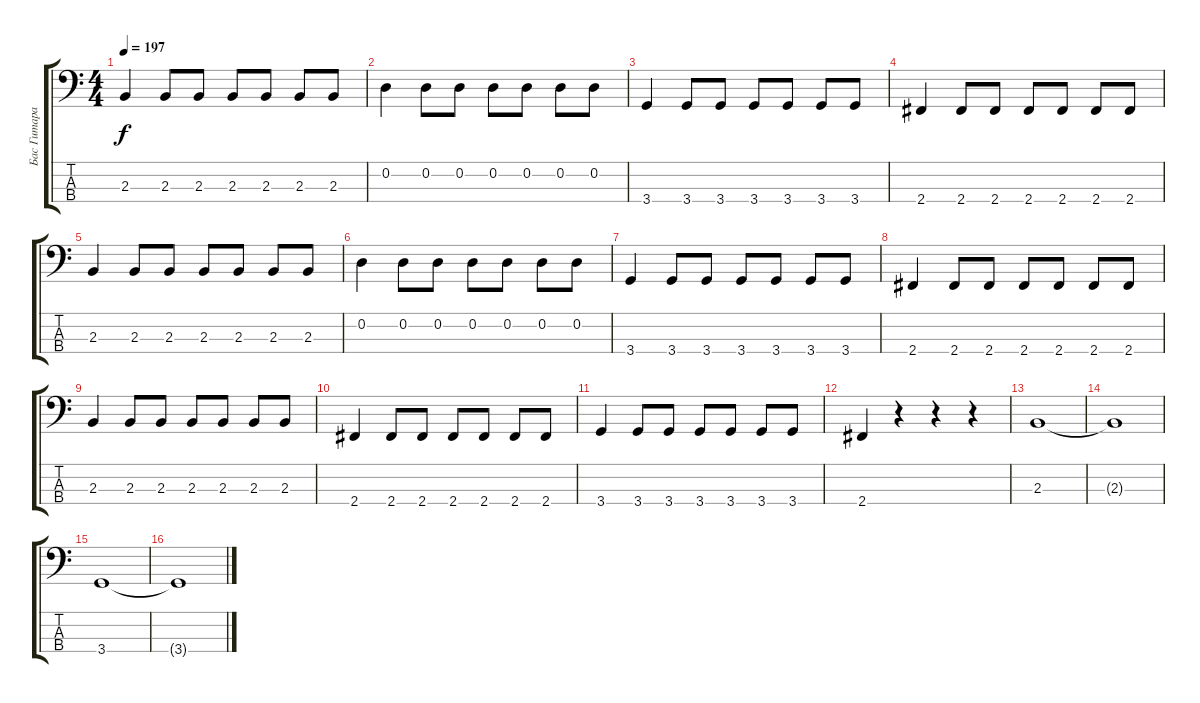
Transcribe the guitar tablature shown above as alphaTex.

\track ("Бас Гитара (Cone)" "Бас Гитара") {instrument electricbassfinger}
\staff {score tabs}
\tuning (G2 D2 A1 E1) {hide}
\ts (4 4)
\tempo 197
\clef f4
\ks c
2.3.4{dy f} 2.3.8 2.3.8 2.3.8 2.3.8 2.3.8 2.3.8 |
0.2.4 0.2.8 0.2.8 0.2.8 0.2.8 0.2.8 0.2.8 |
3.4.4 3.4.8 3.4.8 3.4.8 3.4.8 3.4.8 3.4.8 |
2.4.4 2.4.8 2.4.8 2.4.8 2.4.8 2.4.8 2.4.8 |
2.3.4 2.3.8 2.3.8 2.3.8 2.3.8 2.3.8 2.3.8 |
0.2.4 0.2.8 0.2.8 0.2.8 0.2.8 0.2.8 0.2.8 |
3.4.4 3.4.8 3.4.8 3.4.8 3.4.8 3.4.8 3.4.8 |
2.4.4 2.4.8 2.4.8 2.4.8 2.4.8 2.4.8 2.4.8 |
2.3.4 2.3.8 2.3.8 2.3.8 2.3.8 2.3.8 2.3.8 |
2.4.4 2.4.8 2.4.8 2.4.8 2.4.8 2.4.8 2.4.8 |
3.4.4 3.4.8 3.4.8 3.4.8 3.4.8 3.4.8 3.4.8 |
2.4.4 r.4 r.4 r.4 |
2.3.1 |
2.3{t}.1 |
3.4.1 |
3.4{t}.1
